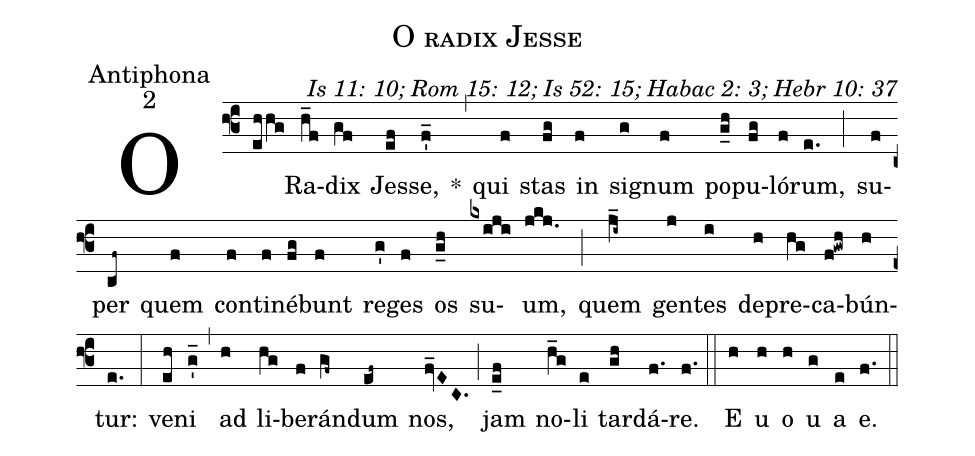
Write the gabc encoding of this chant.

name: O radix Jesse;
office-part: Antiphona;
mode: 2;
commentary: Is 11: 10; Rom 15: 12; Is 52: 15; Habac 2: 3; Hebr 10: 37;
%%
(f3) O(ehhg) Ra(h_f)dix(gf) Jes(ef)se,(f'_) *(,) qui(f) stas(fg) in(f) si(g)gnum(f) po(g_h)pu(fg)ló(f)rum,(e.) (;) su(f)per(cf~) quem(f) con(f)ti(f)né(fg)bunt(f) re(g')ges(f) os(g_h) su(kxiji)um,(jkj.) (;) quem(j_i~) gen(j)tes(i) de(h)pre(hg)ca(f!gwh)bún(h)tur:(e.) (:)
ve(eh)ni(g'_) (,) ad(h) li(hg)be(f)rán(gf~)dum(ef~) nos,(fv_EC.) (;) jam(e_f) no(h_g)li(e) tar(gh)dá(f.)re.(f.) (::)
<eu>E(h) u(h) o(h) u(g) a(e) e.</eu>(f.) (::)
